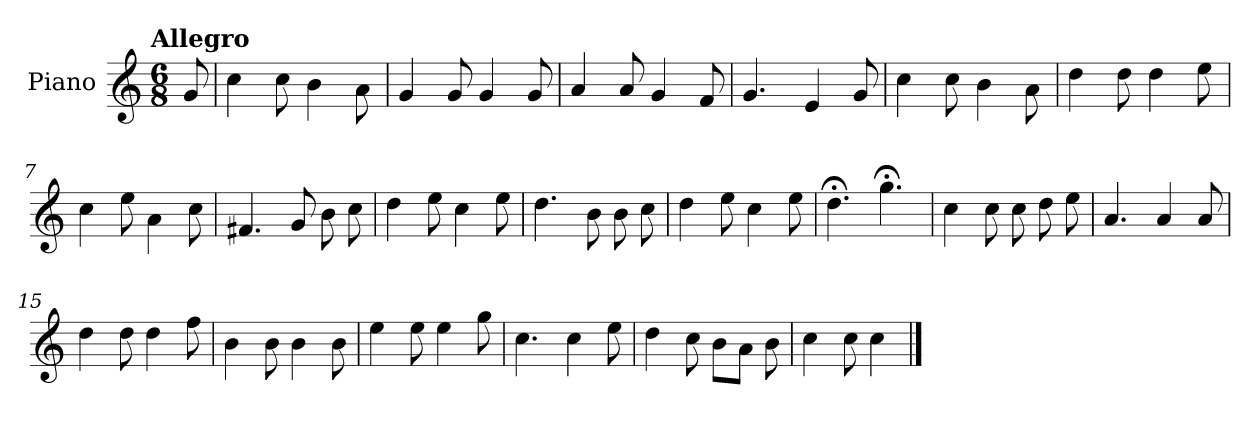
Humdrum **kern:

**kern
*part1
*staff1
*I"Piano
*I'Pno.
*clefG2
*k[]
!!LO:TX:omd:t=Allegro
*M6/8
*MM144
=
8g/
=1
4cc\
8cc\
4b\
8a\
=2
4g/
8g/
4g/
8g/
=3
4a/
8a/
4g/
8f/
=4
4.g/
4e/
8g/
!!LO:LB:g=z
=5
4cc\
8cc\
4b\
8a\
=6
4dd\
8dd\
4dd\
8ee\
=7
4cc\
8ee\
4a\
8cc\
=8
4.f#X/
8g/
8b\
8cc\
=9
4dd\
8ee\
4cc\
8ee\
=10
4.dd\
8b\
8b\
8cc\
!!LO:LB:g=z
=11
4dd\
8ee\
4cc\
8ee\
=12
4.dd;<\
4.gg;<\
=13
4cc\
8cc\
8cc\
8dd\
8ee\
=14
4.a/
4a/
8a/
=15
4dd\
8dd\
4dd\
8ff\
=16
4b\
8b\
4b\
8b\
!!LO:LB:g=z
=17
4ee\
8ee\
4ee\
8gg\
=18
4.cc\
4cc\
8ee\
=19
4dd\
8cc\
8b\L
8a\J
8b\
=20
4cc\
8cc\
4cc\
==
*-
